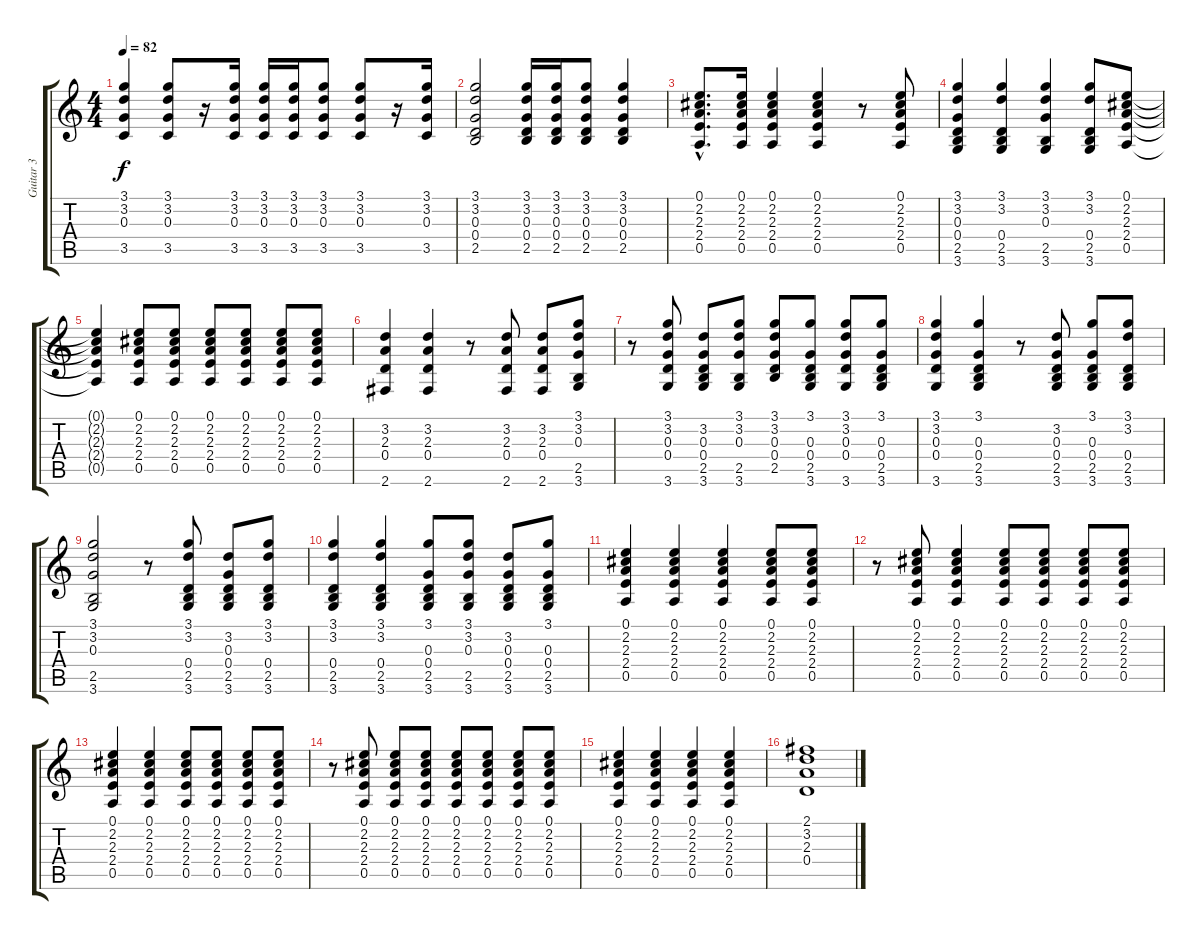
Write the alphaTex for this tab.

\track ("Guitar 3" "Guitar 3") {instrument acousticguitarsteel}
\staff {score tabs}
\tuning (E4 B3 G3 D3 A2 E2) {hide}
\ts (4 4)
\tempo 82
\clef g2
\ks c
(3.1 3.2 0.3 3.5).4{dy f} (3.1 3.2 0.3 3.5).8 r.16 (3.1 3.2 0.3 3.5).16 (3.1 3.2 0.3 3.5).16 (3.1 3.2 0.3 3.5).16 (3.1 3.2 0.3 3.5).8 (3.1 3.2 0.3 3.5).8 r.16 (3.1 3.2 0.3 3.5).16 |
(3.1 3.2 0.3 0.4 2.5).2 (3.1 3.2 0.3 0.4 2.5).16 (3.1 3.2 0.3 0.4 2.5).16 (3.1 3.2 0.3 0.4 2.5).8 (3.1 3.2 0.3 0.4 2.5).4 |
(0.1{hac} 2.2{hac} 2.3{hac} 2.4{hac} 0.5{hac}).8{d} (0.1 2.2 2.3 2.4 0.5).16 (0.1 2.2 2.3 2.4 0.5).4 (0.1 2.2 2.3 2.4 0.5).4 r.8 (0.1 2.2 2.3 2.4 0.5).8 |
(3.1 3.2 0.3 0.4 2.5 3.6).4 (3.1 3.2 0.4 2.5 3.6).4 (3.1 3.2 0.3 2.5 3.6).4 (3.1 3.2 0.4 2.5 3.6).8 (0.1 2.2 2.3 2.4 0.5).8 |
(0.1{t} 2.2{t} 2.3{t} 2.4{t} 0.5{t}).4 (0.1 2.2 2.3 2.4 0.5).8 (0.1 2.2 2.3 2.4 0.5).8 (0.1 2.2 2.3 2.4 0.5).8 (0.1 2.2 2.3 2.4 0.5).8 (0.1 2.2 2.3 2.4 0.5).8 (0.1 2.2 2.3 2.4 0.5).8 |
(3.2 2.3 0.4 2.6).4 (3.2 2.3 0.4 2.6).4 r.8 (3.2 2.3 0.4 2.6).8 (3.2 2.3 0.4 2.6).8 (3.1 3.2 0.3 2.5 3.6).8 |
r.8 (3.1 3.2 0.3 0.4 3.6).8 (3.2 0.3 0.4 2.5 3.6).8 (3.1 3.2 0.3 2.5 3.6).8 (3.1 3.2 0.3 0.4 2.5).8 (3.1 0.3 0.4 2.5 3.6).8 (3.1 3.2 0.3 0.4 3.6).8 (3.1 0.3 0.4 2.5 3.6).8 |
(3.1 3.2 0.3 0.4 3.6).4 (3.1 0.3 0.4 2.5 3.6).4 r.8 (3.2 0.3 0.4 2.5 3.6).8 (3.1 0.3 0.4 2.5 3.6).8 (3.1 3.2 0.4 2.5 3.6).8 |
(3.1 3.2 0.3 2.5 3.6).2 r.8 (3.1 3.2 0.4 2.5 3.6).8 (3.2 0.3 0.4 2.5 3.6).8 (3.1 3.2 0.4 2.5 3.6).8 |
(3.1 3.2 0.4 2.5 3.6).4 (3.1 3.2 0.4 2.5 3.6).4 (3.1 0.3 0.4 2.5 3.6).8 (3.1 3.2 0.3 2.5 3.6).8 (3.2 0.3 0.4 2.5 3.6).8 (3.1 0.3 0.4 2.5 3.6).8 |
(0.1 2.2 2.3 2.4 0.5).4 (0.1 2.2 2.3 2.4 0.5).4 (0.1 2.2 2.3 2.4 0.5).4 (0.1 2.2 2.3 2.4 0.5).8 (0.1 2.2 2.3 2.4 0.5).8 |
r.8 (0.1 2.2 2.3 2.4 0.5).8 (0.1 2.2 2.3 2.4 0.5).4 (0.1 2.2 2.3 2.4 0.5).8 (0.1 2.2 2.3 2.4 0.5).8 (0.1 2.2 2.3 2.4 0.5).8 (0.1 2.2 2.3 2.4 0.5).8 |
(0.1 2.2 2.3 2.4 0.5).4 (0.1 2.2 2.3 2.4 0.5).4 (0.1 2.2 2.3 2.4 0.5).8 (0.1 2.2 2.3 2.4 0.5).8 (0.1 2.2 2.3 2.4 0.5).8 (0.1 2.2 2.3 2.4 0.5).8 |
r.8 (0.1 2.2 2.3 2.4 0.5).8 (0.1 2.2 2.3 2.4 0.5).8 (0.1 2.2 2.3 2.4 0.5).8 (0.1 2.2 2.3 2.4 0.5).8 (0.1 2.2 2.3 2.4 0.5).8 (0.1 2.2 2.3 2.4 0.5).8 (0.1 2.2 2.3 2.4 0.5).8 |
(0.1 2.2 2.3 2.4 0.5).4 (0.1 2.2 2.3 2.4 0.5).4 (0.1 2.2 2.3 2.4 0.5).4 (0.1 2.2 2.3 2.4 0.5).4 |
(2.1 3.2 2.3 0.4).1
